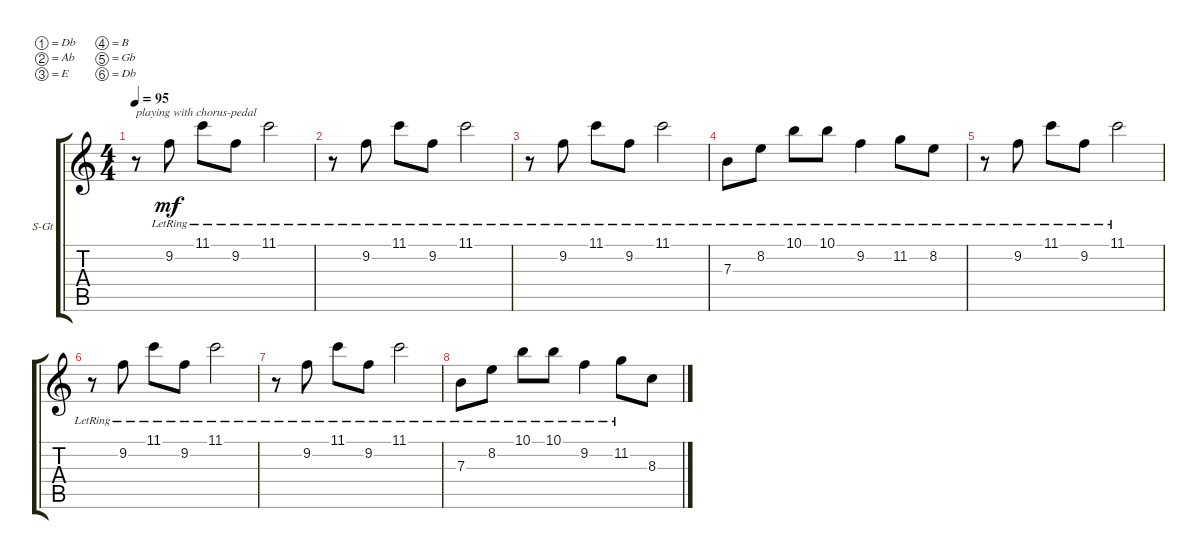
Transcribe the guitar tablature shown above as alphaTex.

\bracketExtendMode groupsimilarinstruments
\firstSystemTrackNameOrientation horizontal
\otherSystemsTrackNameOrientation horizontal
\track ("Clean Guitar Adv." "S-Gt") {instrument acousticguitarsteel}
\staff {score tabs}
\tuning (Db4 Ab3 E3 B2 Gb2 Db2)
\ts (4 4)
\tempo 95
\clef g2
\ks c
r.8{txt "playing with chorus-pedal" dy mf instrument acousticguitarsteel} 9.2{lr}.8 11.1{lr}.8 9.2{lr}.8 11.1{lr}.2 |
r.8 9.2{lr}.8 11.1{lr}.8 9.2{lr}.8 11.1{lr}.2 |
r.8 9.2{lr}.8 11.1{lr}.8 9.2{lr}.8 11.1{lr}.2 |
7.3{lr}.8 8.2{lr}.8 10.1{lr}.8 10.1{lr}.8 9.2{lr}.4 11.2{lr}.8 8.2{lr}.8 |
r.8 9.2{lr}.8 11.1{lr}.8 9.2{lr}.8 11.1{lr}.2 |
r.8 9.2{lr}.8 11.1{lr}.8 9.2{lr}.8 11.1{lr}.2 |
r.8 9.2{lr}.8 11.1{lr}.8 9.2{lr}.8 11.1{lr}.2 |
7.3{lr}.8 8.2{lr}.8 10.1{lr}.8 10.1{lr}.8 9.2{lr}.4 11.2{lr}.8 8.3.8
